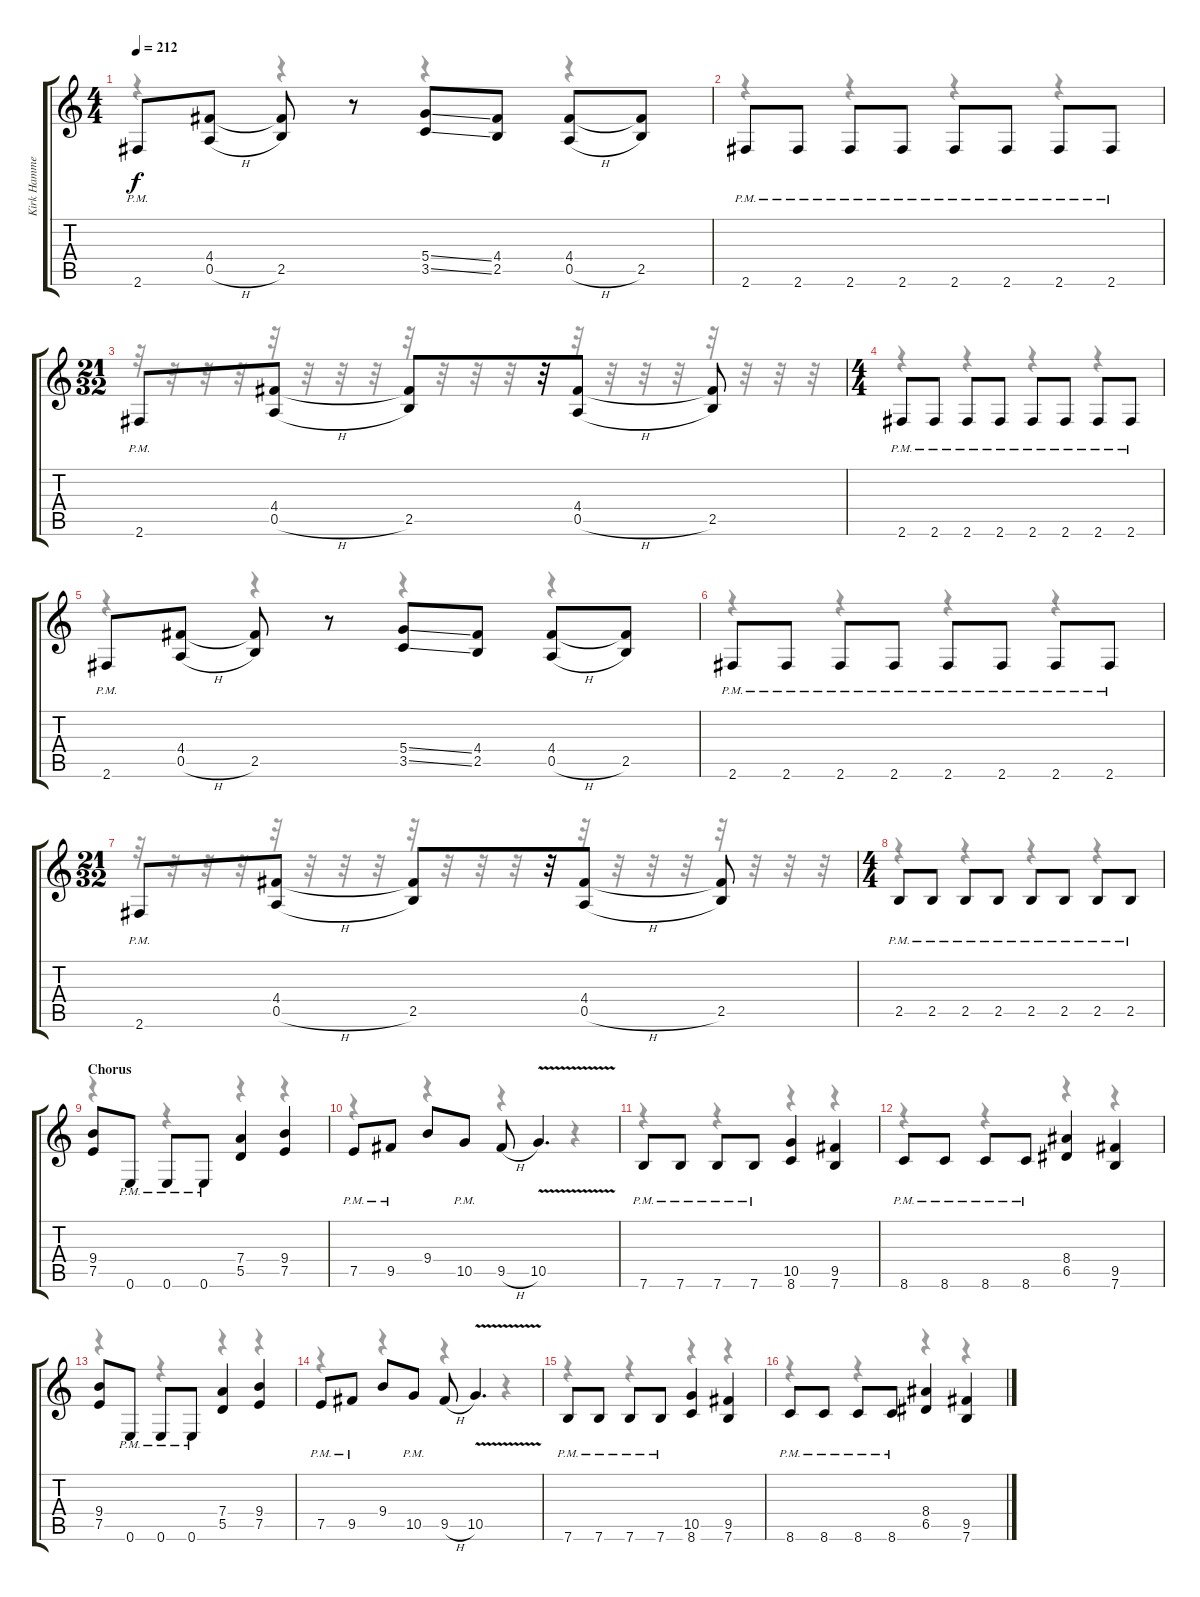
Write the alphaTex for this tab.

\track ("Kirk Hammett" "Kirk Hamme") {instrument distortionguitar}
\staff {score tabs}
\tuning (E4 B3 G3 D3 A2 E2) {hide}
\voice
\ts (4 4)
\tempo 212
\clef g2
\ks c
2.6{pm}.8{dy f} (4.4 0.5{h}).8 (4.4{t} 2.5).8 r.8 (5.4{ss} 3.5{ss}).8 (4.4 2.5).8 (4.4 0.5{h}).8 (4.4{t} 2.5).8 |
2.6{pm}.8 2.6{pm}.8 2.6{pm}.8 2.6{pm}.8 2.6{pm}.8 2.6{pm}.8 2.6{pm}.8 2.6{pm}.8 |
\ts (21 32)
2.6{pm}.8 (4.4 0.5{h}).8 (4.4{t} 2.5).8 r.32 (4.4 0.5{h}).8 (4.4{t} 2.5).8 |
\ts (4 4)
2.6{pm}.8 2.6{pm}.8 2.6{pm}.8 2.6{pm}.8 2.6{pm}.8 2.6{pm}.8 2.6{pm}.8 2.6{pm}.8 |
2.6{pm}.8 (4.4 0.5{h}).8 (4.4{t} 2.5).8 r.8 (5.4{ss} 3.5{ss}).8 (4.4 2.5).8 (4.4 0.5{h}).8 (4.4{t} 2.5).8 |
2.6{pm}.8 2.6{pm}.8 2.6{pm}.8 2.6{pm}.8 2.6{pm}.8 2.6{pm}.8 2.6{pm}.8 2.6{pm}.8 |
\ts (21 32)
2.6{pm}.8 (4.4 0.5{h}).8 (4.4{t} 2.5).8 r.32 (4.4 0.5{h}).8 (4.4{t} 2.5).8 |
\ts (4 4)
2.5{pm}.8 2.5{pm}.8 2.5{pm}.8 2.5{pm}.8 2.5{pm}.8 2.5{pm}.8 2.5{pm}.8 2.5{pm}.8 |
\section ("" "Chorus")
(9.4 7.5).8 0.6{pm}.8 0.6{pm}.8 0.6{pm}.8 (7.4 5.5).4 (9.4 7.5).4 |
7.5{pm}.8 9.5{pm}.8 9.4.8 10.5{pm}.8 9.5{h}.8 10.5{v}.4{d} |
7.6{pm}.8 7.6{pm}.8 7.6{pm}.8 7.6{pm}.8 (10.5 8.6).4 (9.5 7.6).4 |
8.6{pm}.8 8.6{pm}.8 8.6{pm}.8 8.6{pm}.8 (8.4 6.5).4 (9.5 7.6).4 |
(9.4 7.5).8 0.6{pm}.8 0.6{pm}.8 0.6{pm}.8 (7.4 5.5).4 (9.4 7.5).4 |
7.5{pm}.8 9.5{pm}.8 9.4.8 10.5{pm}.8 9.5{h}.8 10.5{v}.4{d} |
7.6{pm}.8 7.6{pm}.8 7.6{pm}.8 7.6{pm}.8 (10.5 8.6).4 (9.5 7.6).4 |
8.6{pm}.8 8.6{pm}.8 8.6{pm}.8 8.6{pm}.8 (8.4 6.5).4 (9.5 7.6).4
\voice
\clef g2
\ottava regular
\simile none
\ks c
r.4{dy f} r.4 r.4 r.4 |
r.4 r.4 r.4 r.4 |
r.32 r.32 r.32 r.32 r.32 r.32 r.32 r.32 r.32 r.32 r.32 r.32 r.32 r.32 r.32 r.32 r.32 r.32 r.32 r.32 r.32 |
r.4 r.4 r.4 r.4 |
r.4 r.4 r.4 r.4 |
r.4 r.4 r.4 r.4 |
r.32 r.32 r.32 r.32 r.32 r.32 r.32 r.32 r.32 r.32 r.32 r.32 r.32 r.32 r.32 r.32 r.32 r.32 r.32 r.32 r.32 |
r.4 r.4 r.4 r.4 |
r.4 r.4 r.4 r.4 |
r.4 r.4 r.4 r.4 |
r.4 r.4 r.4 r.4 |
r.4 r.4 r.4 r.4 |
r.4 r.4 r.4 r.4 |
r.4 r.4 r.4 r.4 |
r.4 r.4 r.4 r.4 |
r.4 r.4 r.4 r.4
